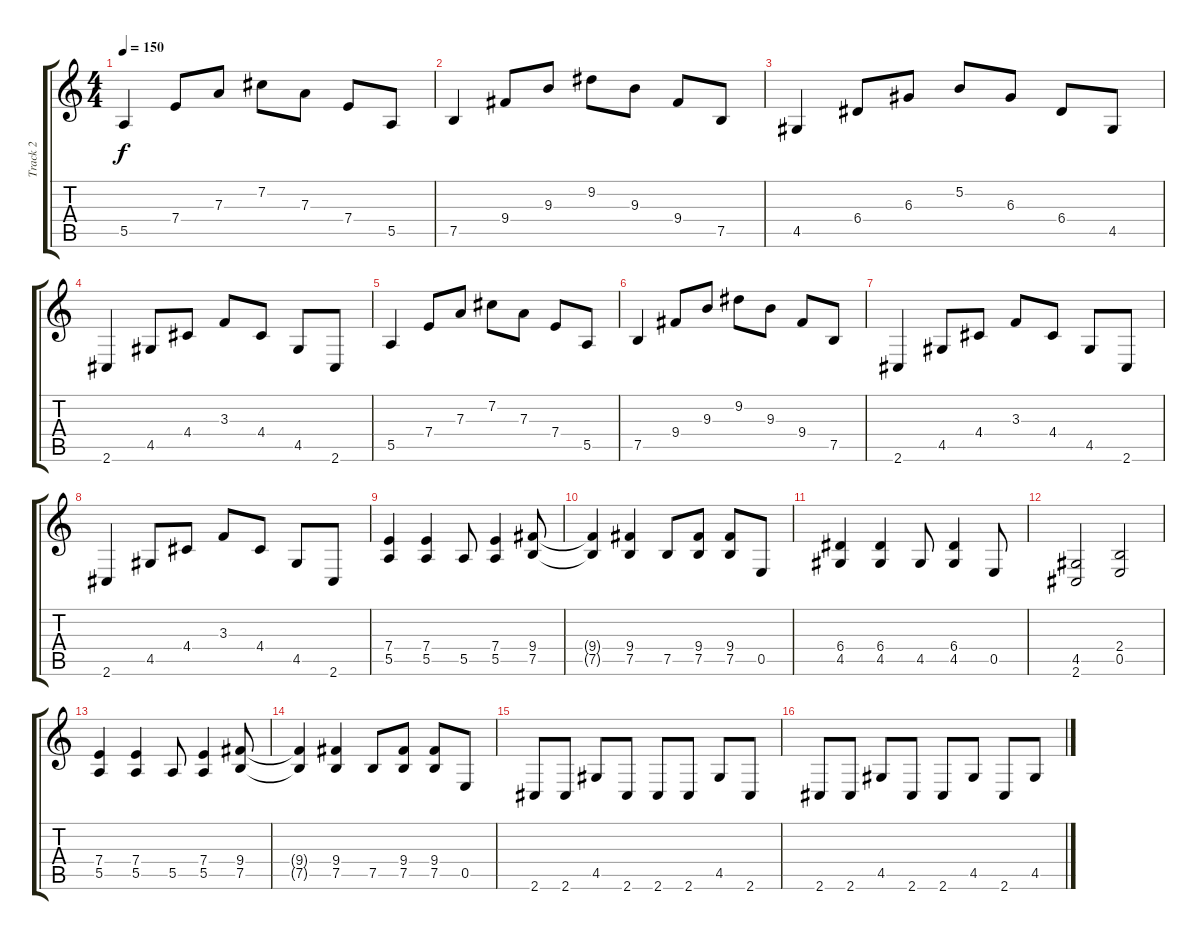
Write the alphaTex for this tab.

\track ("Track 2" "Track 2") {instrument distortionguitar}
\staff {score tabs}
\tuning (B3 Gb3 D3 A2 E2 B1) {hide}
\ts (4 4)
\tempo 150
\clef g2
\ks c
5.5.4{dy f} 7.4.8 7.3.8 7.2.8 7.3.8 7.4.8 5.5.8 |
7.5.4 9.4.8 9.3.8 9.2.8 9.3.8 9.4.8 7.5.8 |
4.5.4 6.4.8 6.3.8 5.2.8 6.3.8 6.4.8 4.5.8 |
2.6.4 4.5.8 4.4.8 3.3.8 4.4.8 4.5.8 2.6.8 |
5.5.4 7.4.8 7.3.8 7.2.8 7.3.8 7.4.8 5.5.8 |
7.5.4 9.4.8 9.3.8 9.2.8 9.3.8 9.4.8 7.5.8 |
2.6.4 4.5.8 4.4.8 3.3.8 4.4.8 4.5.8 2.6.8 |
2.6.4 4.5.8 4.4.8 3.3.8 4.4.8 4.5.8 2.6.8 |
(7.4 5.5).4{instrument distortionguitar} (7.4 5.5).4 5.5.8 (7.4 5.5).4 (9.4 7.5).8 |
(9.4{t} 7.5{t}).4 (9.4 7.5).4 7.5.8 (9.4 7.5).8 (9.4 7.5).8 0.5.8 |
(6.4 4.5).4 (6.4 4.5).4 4.5.8 (6.4 4.5).4 0.5.8 |
(4.5 2.6).2 (2.4 0.5).2 |
(7.4 5.5).4 (7.4 5.5).4 5.5.8 (7.4 5.5).4 (9.4 7.5).8 |
(9.4{t} 7.5{t}).4 (9.4 7.5).4 7.5.8 (9.4 7.5).8 (9.4 7.5).8 0.5.8 |
2.6.8 2.6.8 4.5.8 2.6.8 2.6.8 2.6.8 4.5.8 2.6.8 |
2.6.8 2.6.8 4.5.8 2.6.8 2.6.8 4.5.8 2.6.8 4.5.8
